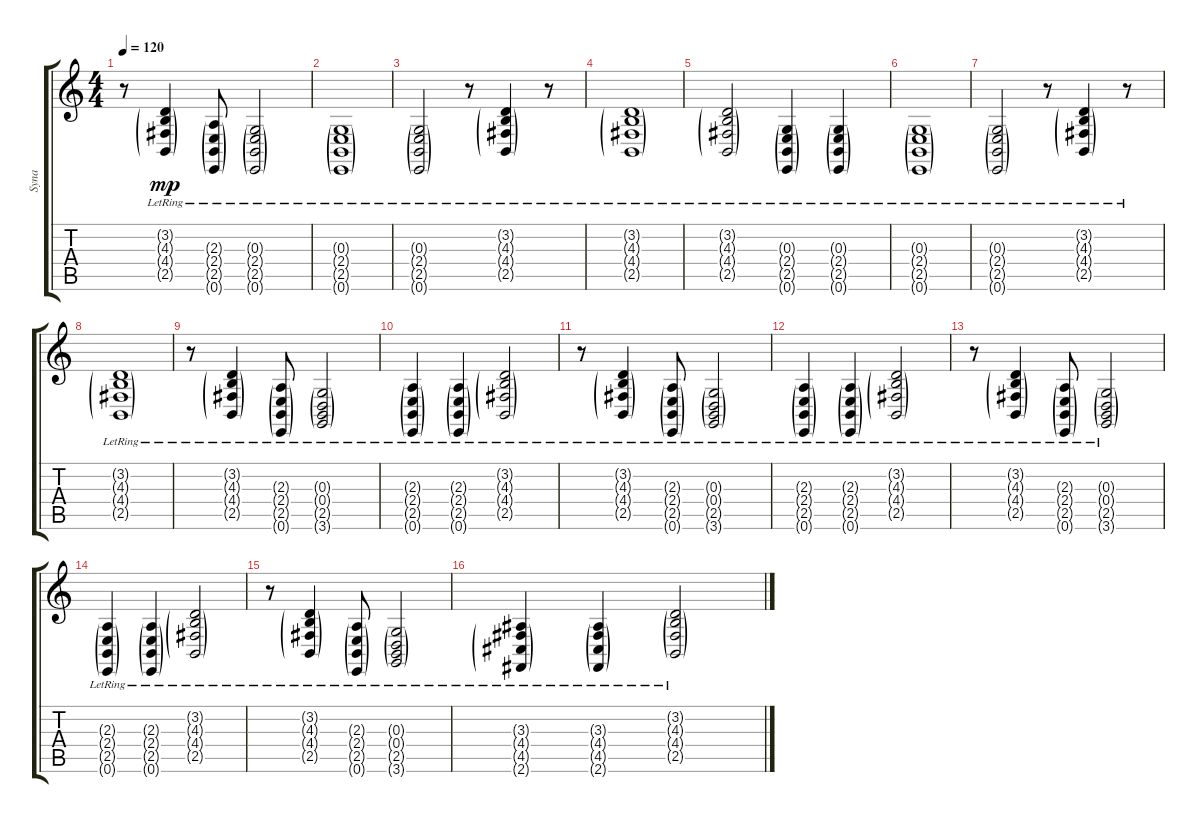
\track ("Syna" "Syna") {instrument synthstrings1}
\staff {score tabs}
\tuning (E4 B3 G3 D3 A2 E2) {hide}
\ts (4 4)
\tempo 120
\clef g2
\ks c
r.8{dy mp} (3.2{g lr} 4.3{g lr} 4.4{g lr} 2.5{g lr}).4 (2.3{g lr} 2.4{g lr} 2.5{g lr} 0.6{g lr}).8 (0.3{g lr} 2.4{g lr} 2.5{g lr} 0.6{g lr}).2 |
(0.3{g lr} 2.4{g} 2.5{g} 0.6{g}).1 |
(0.3{g lr} 2.4{g} 2.5{g} 0.6{g}).2 r.8 (3.2{g} 4.3{g lr} 4.4{g} 2.5{g}).4 r.8 |
(3.2{g} 4.3{g lr} 4.4{g} 2.5{g}).1 |
(3.2{g} 4.3{g lr} 4.4{g} 2.5{g}).2 (0.3{g lr} 2.4{g} 2.5{g} 0.6{g}).4 (0.3{g lr} 2.4{g} 2.5{g} 0.6{g}).4 |
(0.3{g lr} 2.4{g} 2.5{g} 0.6{g}).1 |
(0.3{g lr} 2.4{g} 2.5{g} 0.6{g}).2 r.8 (3.2{g} 4.3{g lr} 4.4{g} 2.5{g}).4 r.8 |
(3.2{g} 4.3{g lr} 4.4{g} 2.5{g}).1 |
r.8 (3.2{g lr} 4.3{g lr} 4.4{g lr} 2.5{g lr}).4 (2.3{g lr} 2.4{g lr} 2.5{g lr} 0.6{g lr}).8 (0.3{g lr} 0.4{g lr} 2.5{g lr} 3.6{g lr}).2 |
(2.3{g lr} 2.4{g lr} 2.5{g lr} 0.6{g lr}).4 (2.3{g lr} 2.4{g lr} 2.5{g lr} 0.6{g lr}).4 (3.2{g lr} 4.3{g lr} 4.4{g lr} 2.5{g lr}).2 |
r.8 (3.2{g lr} 4.3{g lr} 4.4{g lr} 2.5{g lr}).4 (2.3{g lr} 2.4{g lr} 2.5{g lr} 0.6{g lr}).8 (0.3{g lr} 0.4{g lr} 2.5{g lr} 3.6{g lr}).2 |
(2.3{g lr} 2.4{g lr} 2.5{g lr} 0.6{g lr}).4 (2.3{g lr} 2.4{g lr} 2.5{g lr} 0.6{g lr}).4 (3.2{g lr} 4.3{g lr} 4.4{g lr} 2.5{g lr}).2 |
r.8 (3.2{g lr} 4.3{g lr} 4.4{g lr} 2.5{g lr}).4 (2.3{g lr} 2.4{g lr} 2.5{g lr} 0.6{g lr}).8 (0.3{g lr} 0.4{g lr} 2.5{g lr} 3.6{g lr}).2 |
(2.3{g lr} 2.4{g lr} 2.5{g lr} 0.6{g lr}).4 (2.3{g lr} 2.4{g lr} 2.5{g lr} 0.6{g lr}).4 (3.2{g lr} 4.3{g lr} 4.4{g lr} 2.5{g lr}).2 |
r.8 (3.2{g lr} 4.3{g lr} 4.4{g lr} 2.5{g lr}).4 (2.3{g lr} 2.4{g lr} 2.5{g lr} 0.6{g lr}).8 (0.3{g lr} 0.4{g lr} 2.5{g lr} 3.6{g lr}).2 |
(3.3{g lr} 4.4{g lr} 4.5{g lr} 2.6{g lr}).4 (3.3{g lr} 4.4{g lr} 4.5{g lr} 2.6{g lr}).4 (3.2{g lr} 4.3{g lr} 4.4{g lr} 2.5{g lr}).2
